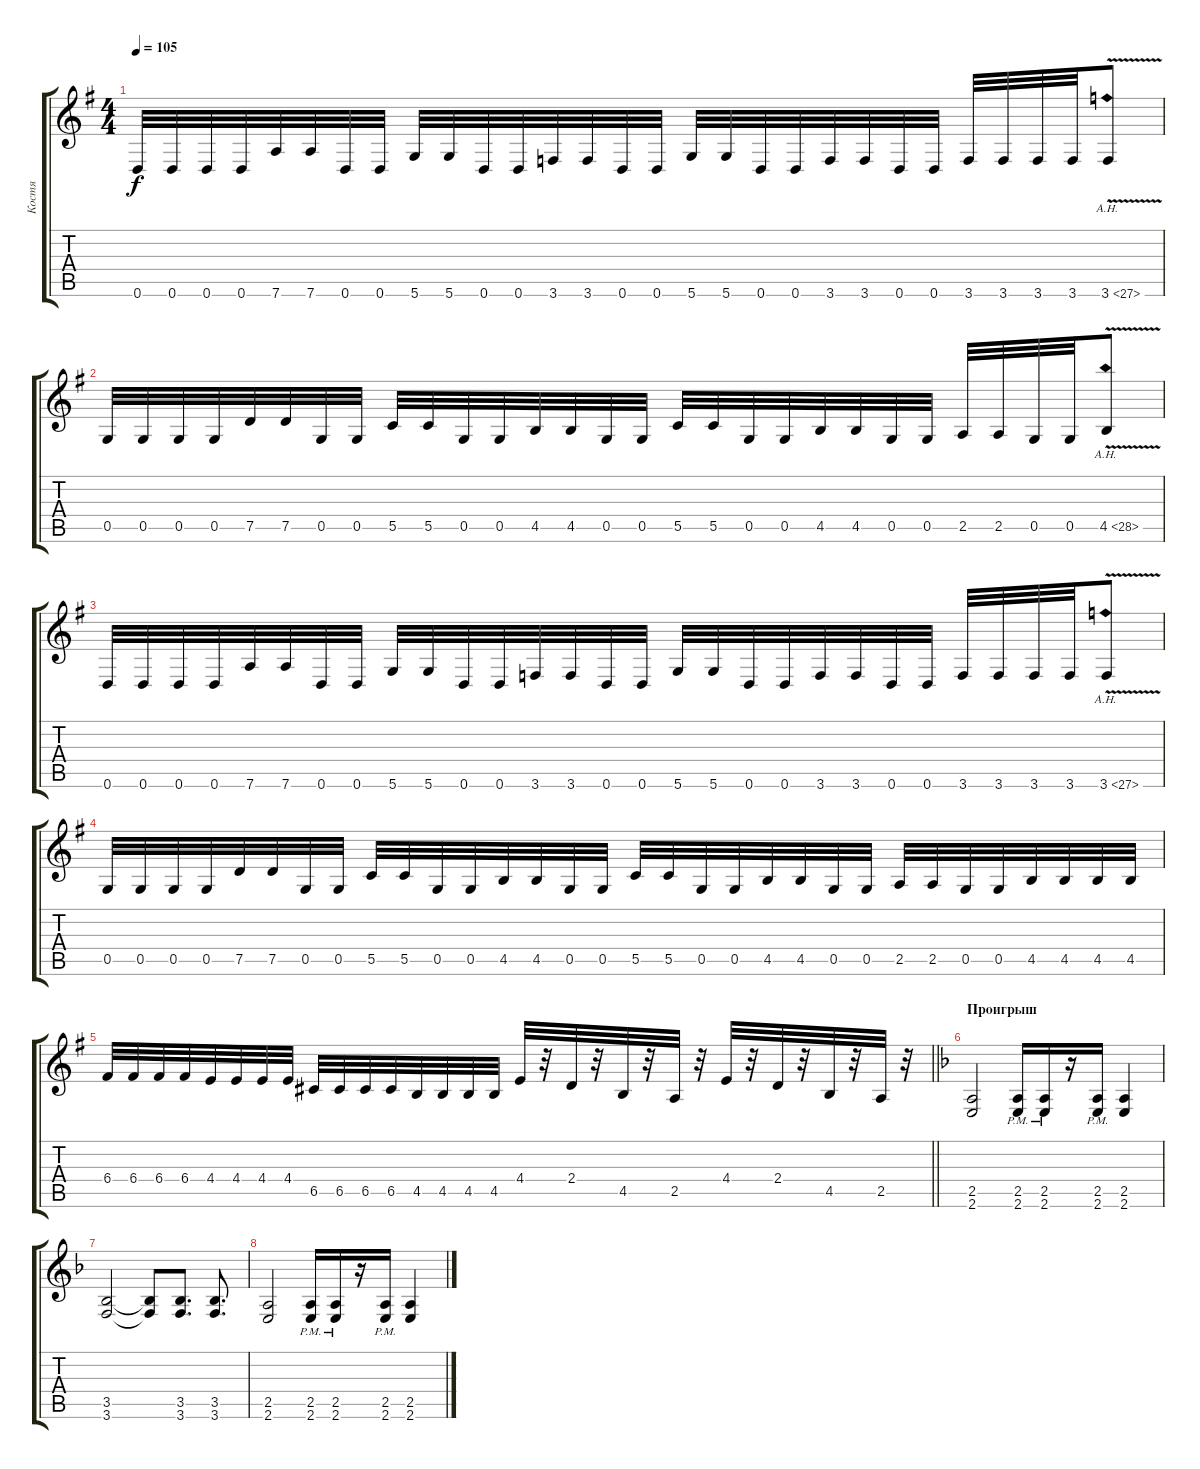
\track ("Костя" "Костя") {instrument distortionguitar}
\staff {score tabs}
\tuning (D4 A3 F3 C3 G2 D2) {hide}
\ts (4 4)
\tempo 105
\clef g2
\ks g
0.6.32{dy f} 0.6.32 0.6.32 0.6.32 7.6.32 7.6.32 0.6.32 0.6.32 5.6.32 5.6.32 0.6.32 0.6.32 3.6.32 3.6.32 0.6.32 0.6.32 5.6.32 5.6.32 0.6.32 0.6.32 3.6.32 3.6.32 0.6.32 0.6.32 3.6.32 3.6.32 3.6.32 3.6.32 3.6{ah 24 v}.8 |
0.5.32 0.5.32 0.5.32 0.5.32 7.5.32 7.5.32 0.5.32 0.5.32 5.5.32 5.5.32 0.5.32 0.5.32 4.5.32 4.5.32 0.5.32 0.5.32 5.5.32 5.5.32 0.5.32 0.5.32 4.5.32 4.5.32 0.5.32 0.5.32 2.5.32 2.5.32 0.5.32 0.5.32 4.5{ah 24 v}.8 |
0.6.32 0.6.32 0.6.32 0.6.32 7.6.32 7.6.32 0.6.32 0.6.32 5.6.32 5.6.32 0.6.32 0.6.32 3.6.32 3.6.32 0.6.32 0.6.32 5.6.32 5.6.32 0.6.32 0.6.32 3.6.32 3.6.32 0.6.32 0.6.32 3.6.32 3.6.32 3.6.32 3.6.32 3.6{ah 24 v}.8 |
0.5.32 0.5.32 0.5.32 0.5.32 7.5.32 7.5.32 0.5.32 0.5.32 5.5.32 5.5.32 0.5.32 0.5.32 4.5.32 4.5.32 0.5.32 0.5.32 5.5.32 5.5.32 0.5.32 0.5.32 4.5.32 4.5.32 0.5.32 0.5.32 2.5.32 2.5.32 0.5.32 0.5.32 4.5.32 4.5.32 4.5.32 4.5.32 |
\barLineRight lightlight
6.4.32 6.4.32 6.4.32 6.4.32 4.4.32 4.4.32 4.4.32 4.4.32 6.5.32 6.5.32 6.5.32 6.5.32 4.5.32 4.5.32 4.5.32 4.5.32 4.4.32 r.32 2.4.32 r.32 4.5.32 r.32 2.5.32 r.32 4.4.32 r.32 2.4.32 r.32 4.5.32 r.32 2.5.32 r.32 |
\section ("" "Проигрыш")
\ks dminor
(2.5 2.6).2 (2.5{pm} 2.6{pm}).16 (2.5{pm} 2.6{pm}).16 r.16 (2.5{pm} 2.6{pm}).16 (2.5 2.6).4 |
(3.5 3.6).2 (3.5{t} 3.6{t}).8 (3.5 3.6).8{d} (3.5 3.6).8{d} |
(2.5 2.6).2 (2.5{pm} 2.6{pm}).16 (2.5{pm} 2.6{pm}).16 r.16 (2.5{pm} 2.6{pm}).16 (2.5 2.6).4
